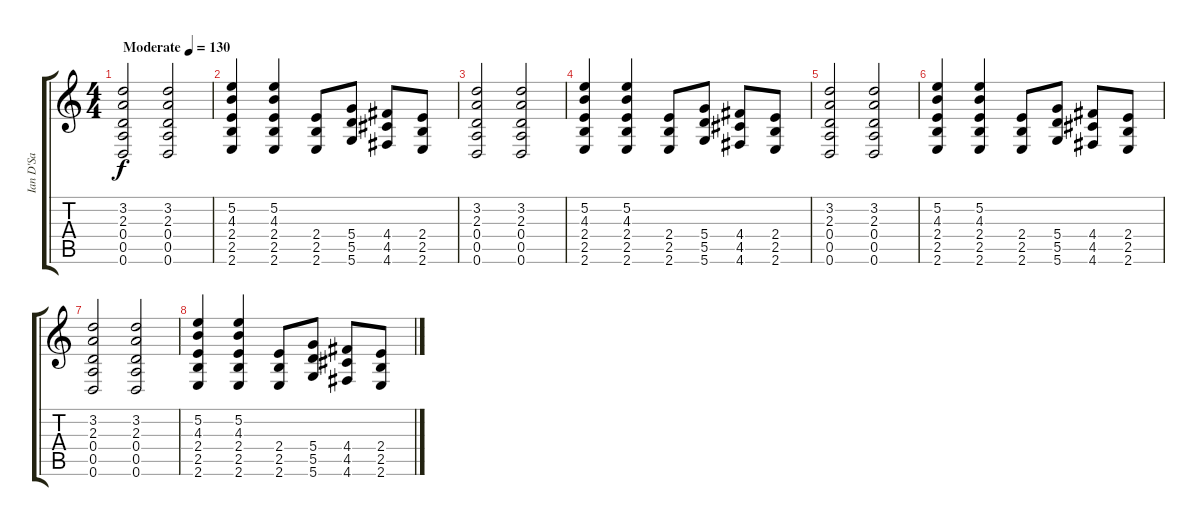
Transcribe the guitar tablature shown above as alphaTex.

\track ("Ian D'Sa" "Ian D'Sa") {instrument distortionguitar}
\staff {score tabs}
\tuning (E4 B3 G3 D3 A2 D2) {hide}
\ts (4 4)
\tempo (130 "Moderate")
\clef g2
\ks c
(3.2 2.3 0.4 0.5 0.6).2{dy f instrument distortionguitar} (3.2 2.3 0.4 0.5 0.6).2 |
(5.2 4.3 2.4 2.5 2.6).4 (5.2 4.3 2.4 2.5 2.6).4 (2.4 2.5 2.6).8 (5.4 5.5 5.6).8 (4.4 4.5 4.6).8 (2.4 2.5 2.6).8 |
(3.2 2.3 0.4 0.5 0.6).2 (3.2 2.3 0.4 0.5 0.6).2 |
(5.2 4.3 2.4 2.5 2.6).4 (5.2 4.3 2.4 2.5 2.6).4 (2.4 2.5 2.6).8 (5.4 5.5 5.6).8 (4.4 4.5 4.6).8 (2.4 2.5 2.6).8 |
(3.2 2.3 0.4 0.5 0.6).2 (3.2 2.3 0.4 0.5 0.6).2 |
(5.2 4.3 2.4 2.5 2.6).4 (5.2 4.3 2.4 2.5 2.6).4 (2.4 2.5 2.6).8 (5.4 5.5 5.6).8 (4.4 4.5 4.6).8 (2.4 2.5 2.6).8 |
(3.2 2.3 0.4 0.5 0.6).2 (3.2 2.3 0.4 0.5 0.6).2 |
(5.2 4.3 2.4 2.5 2.6).4 (5.2 4.3 2.4 2.5 2.6).4 (2.4 2.5 2.6).8 (5.4 5.5 5.6).8 (4.4 4.5 4.6).8 (2.4 2.5 2.6).8
